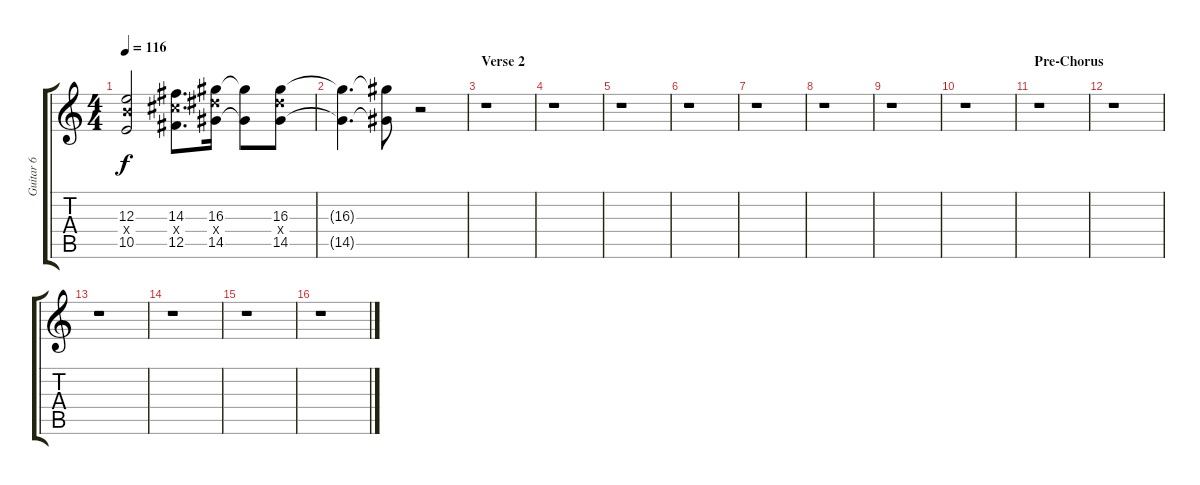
\track ("Guitar 6" "Guitar 6") {instrument distortionguitar}
\staff {score tabs}
\tuning (Db4 Ab3 E3 B2 Gb2 Db2) {hide}
\ts (4 4)
\tempo 116
\clef g2
\ks c
(12.3 12.4{x} 10.5).2{dy f} (14.3 14.4{x} 12.5).8{d} (16.3 16.4{x} 14.5).16 (16.3{t} 14.5{t}).8 (16.3 16.4{x} 14.5).8 |
(16.3{t} 14.5{t}).4{d} (16.3{t} 14.5{t}).8 r.2 |
\section ("" "Verse 2")
r.1 |
r.1 |
r.1 |
r.1 |
r.1 |
r.1 |
r.1 |
r.1 |
\section ("" "Pre-Chorus")
r.1 |
r.1 |
r.1 |
r.1 |
r.1 |
r.1
